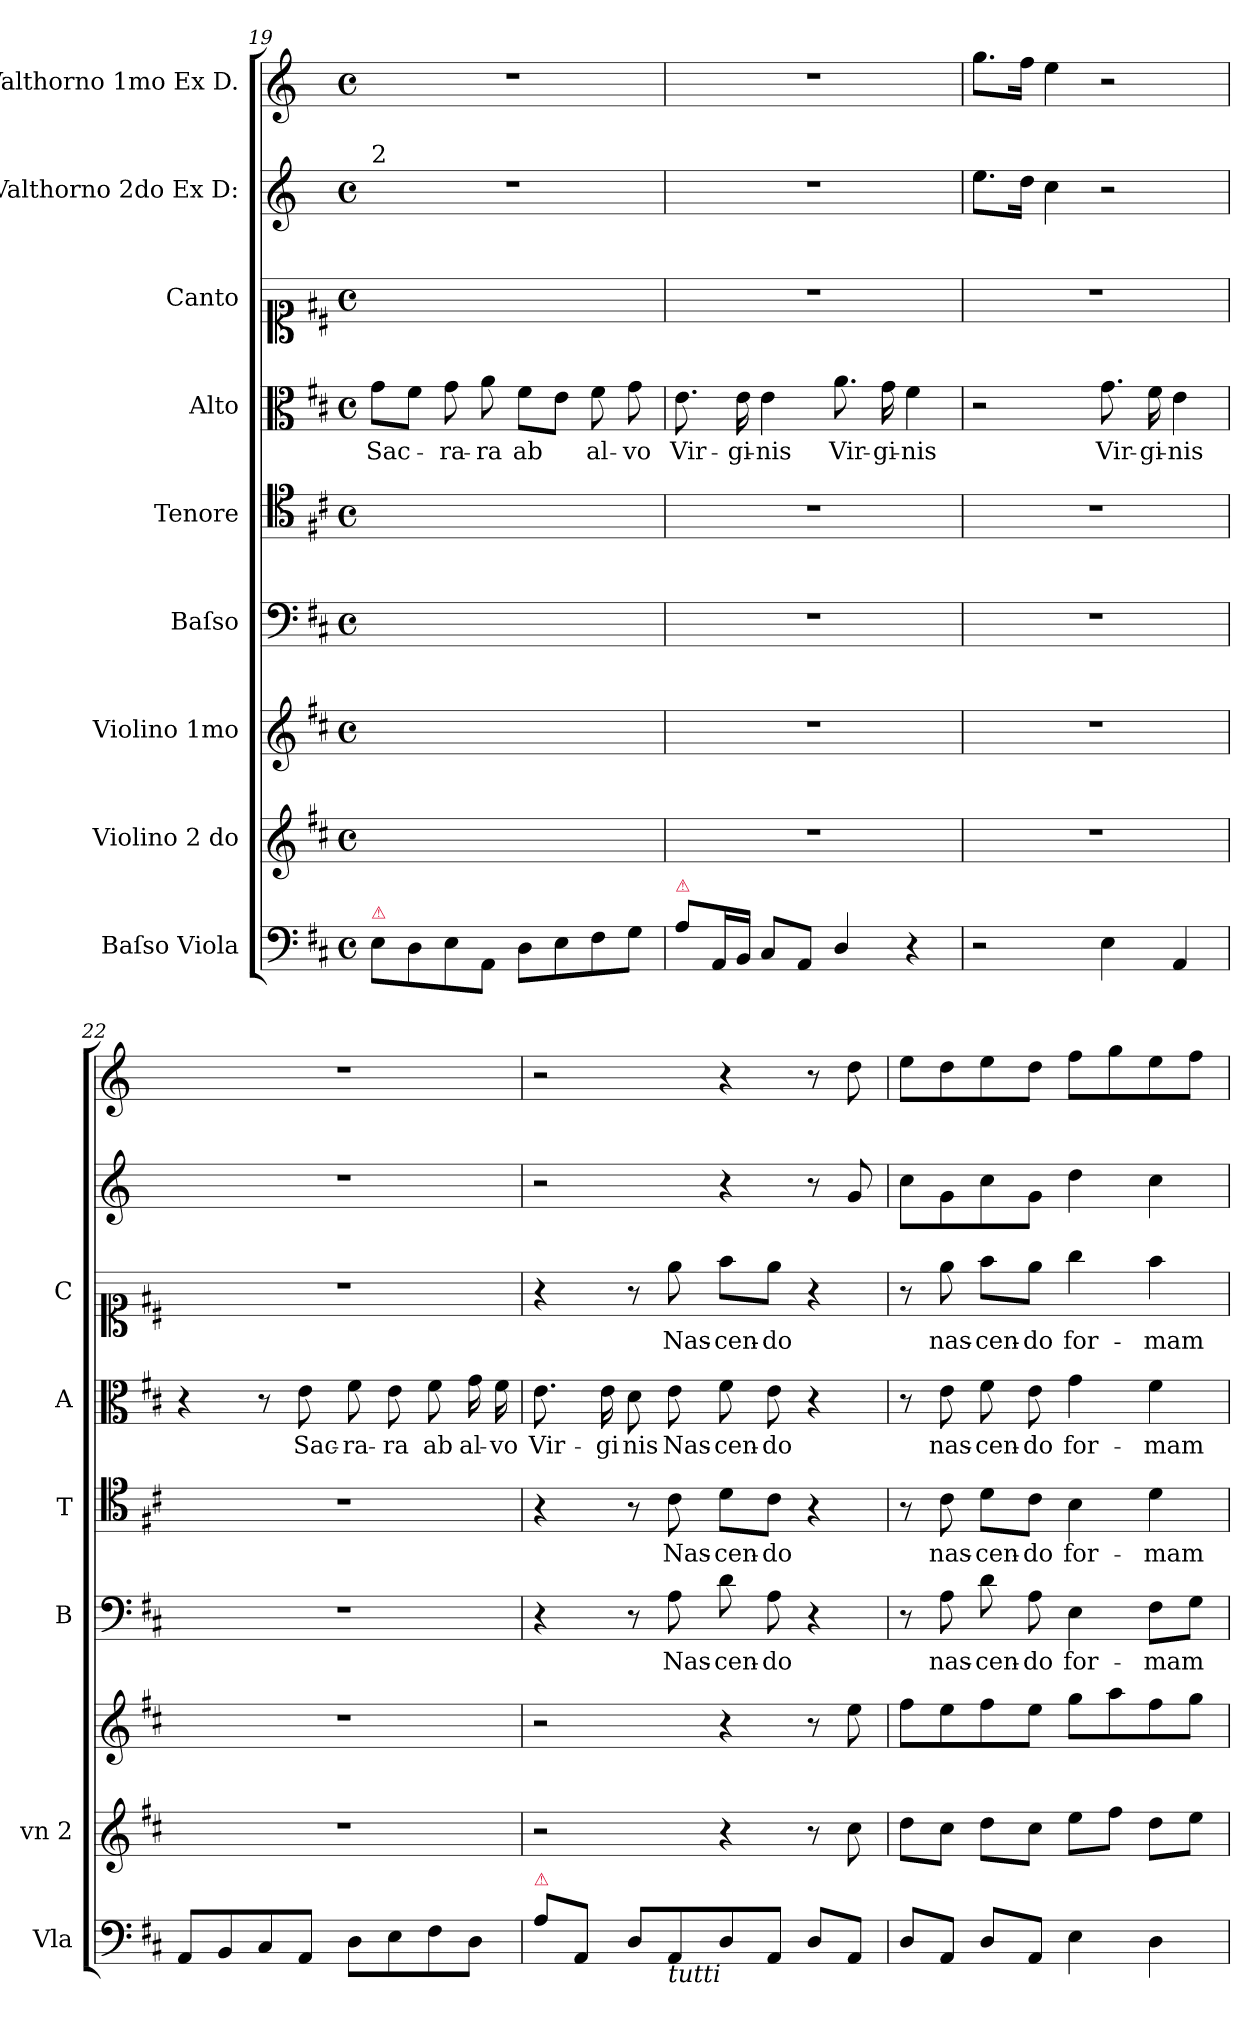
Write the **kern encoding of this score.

**kern	**kern	**kern	**kern	**text	**kern	**text	**kern	**text	**kern	**text	**kern	**kern
*part9	*part8	*part7	*part6	*part6	*part5	*part5	*part4	*part4	*part3	*part3	*part2	*part1
*staff9	*staff8	*staff7	*staff6	*staff6	*staff5	*staff5	*staff4	*staff4	*staff3	*staff3	*staff2	*staff1
*I"Baſso Viola	*I"Violino 2 do	*I"Violino 1mo	*I"Baſso	*	*I"Tenore	*	*I"Alto	*	*I"Canto	*	*I"Valthorno 2do Ex D:	*I"Valthorno 1mo Ex D.
*I'Vla	*I'vn 2	*	*I'B	*	*I'T	*	*I'A	*	*I'C	*	*	*
*clefF4	*clefG2	*clefG2	*clefF4	*	*clefC4	*	*clefC3	*	*clefC1	*	*clefG2	*clefG2
*	*	*	*	*	*	*	*	*	*	*	*ITrd6c10	*ITrd6c10
*k[f#c#]	*k[f#c#]	*k[f#c#]	*k[f#c#]	*	*k[f#c#]	*	*k[f#c#]	*	*k[f#c#]	*	*k[f#c#]	*k[f#c#]
*M4/4	*M4/4	*M4/4	*M4/4	*	*M4/4	*	*M4/4	*	*M4/4	*	*M4/4	*M4/4
*met(c)	*met(c)	*met(c)	*met(c)	*	*met(c)	*	*met(c)	*	*met(c)	*	*met(c)	*met(c)
=19	=19	=19	=19	=19	=19	=19	=19	=19	=19	=19	=19	=19
!	!	!	!	!	!	!	!	!	!	!	!LO:TX:a:t=2	!
!LO:TX:a:color=crimson:t=⚠	!	!	!	!	!	!	!	!	!	!	!	!
8E\L	1ryy	1ryy	1ryy	.	1ryy	.	8g\L	Sac-	1ryy	.	1r	1r
8D\	.	.	.	.	.	.	8f#\J	.	.	.	.	.
8E\	.	.	.	.	.	.	8g\	-ra-	.	.	.	.
8AA/J	.	.	.	.	.	.	8a\	-ra	.	.	.	.
8D\L	.	.	.	.	.	.	8f#\L	ab	.	.	.	.
8E\	.	.	.	.	.	.	8e\J	.	.	.	.	.
8F#\	.	.	.	.	.	.	8f#\	al-	.	.	.	.
8G\J	.	.	.	.	.	.	8g\	-vo	.	.	.	.
=20	=20	=20	=20	=20	=20	=20	=20	=20	=20	=20	=20	=20
!LO:TX:a:color=crimson:t=⚠	!	!	!	!	!	!	!	!	!	!	!	!
8A\L	1r	1r	1r	.	1r	.	8.e\	Vir-	1r	.	1r	1r
16AA/L	.	.	.	.	.	.	.	.	.	.	.	.
16BB/JJ	.	.	.	.	.	.	16e\	-gi-	.	.	.	.
8C#/L	.	.	.	.	.	.	4e\	-nis	.	.	.	.
8AA/J	.	.	.	.	.	.	.	.	.	.	.	.
4D/	.	.	.	.	.	.	8.a\	Vir-	.	.	.	.
.	.	.	.	.	.	.	16g\	-gi-	.	.	.	.
4r	.	.	.	.	.	.	4f#\	-nis	.	.	.	.
=21	=21	=21	=21	=21	=21	=21	=21	=21	=21	=21	=21	=21
2r	1r	1r	1r	.	1r	.	2r	.	1r	.	8.f#\L	8.a\L
.	.	.	.	.	.	.	.	.	.	.	16e\Jk	16g\Jk
.	.	.	.	.	.	.	.	.	.	.	4d\	4f#\
4E\	.	.	.	.	.	.	8.g\	Vir-	.	.	2r	2r
.	.	.	.	.	.	.	16f#\	-gi-	.	.	.	.
4AA/	.	.	.	.	.	.	4e\	-nis	.	.	.	.
=22	=22	=22	=22	=22	=22	=22	=22	=22	=22	=22	=22	=22
8AA/L	1r	1r	1r	.	1r	.	4r	.	1r	.	1r	1r
8BB/	.	.	.	.	.	.	.	.	.	.	.	.
8C#/	.	.	.	.	.	.	8r	.	.	.	.	.
8AA/J	.	.	.	.	.	.	8e\	Sac-	.	.	.	.
8D\L	.	.	.	.	.	.	8f#\	-ra-	.	.	.	.
8E\	.	.	.	.	.	.	8e\	-ra	.	.	.	.
8F#\	.	.	.	.	.	.	8f#\	ab	.	.	.	.
8D\J	.	.	.	.	.	.	16g\	al-	.	.	.	.
.	.	.	.	.	.	.	16f#\	-vo	.	.	.	.
=23	=23	=23	=23	=23	=23	=23	=23	=23	=23	=23	=23	=23
!LO:TX:a:color=crimson:t=⚠	!	!	!	!	!	!	!	!	!	!	!	!
8A\L	2r	2r	4r	.	4r	.	8.e\	Vir-	4r	.	2r	2r
8AA/J	.	.	.	.	.	.	.	.	.	.	.	.
.	.	.	.	.	.	.	16e\	-gi	.	.	.	.
8D/L	.	.	8r	.	8r	.	8d\	nis	8r	.	.	.
!LO:TX:b:i:t=tutti	!	!	!	!	!	!	!	!	!	!	!	!
8AA/	.	.	8A\	Nas-	8c#\	Nas-	8e\	Nas-	8ee\	Nas-	.	.
8D/	4r	4r	8d\	-cen-	8d\L	-cen-	8f#\	-cen-	8ff#\L	-cen-	4r	4r
8AA/J	.	.	8A\	-do	8c#\J	-do	8e\	-do	8ee\J	-do	.	.
8D/L	8r	8r	4r	.	4r	.	4r	.	4r	.	8r	8r
8AA/J	8cc#\	8ee\	.	.	.	.	.	.	.	.	8A/	8e\
=24	=24	=24	=24	=24	=24	=24	=24	=24	=24	=24	=24	=24
8D/L	8dd\L	8ff#\L	8r	.	8r	.	8r	.	8r	.	8d\L	8f#\L
8AA/J	8cc#\J	8ee\	8A\	nas-	8c#\	nas-	8e\	nas-	8ee\	nas-	8A\	8e\
8D/L	8dd\L	8ff#\	8d\	-cen-	8d\L	-cen-	8f#\	-cen-	8ff#\L	-cen-	8d\	8f#\
8AA/J	8cc#\J	8ee\J	8A\	-do	8c#\J	-do	8e\	-do	8ee\J	-do	8A\J	8e\J
4E\	8ee\L	8gg\L	4E\	for-	4B\	for-	4g\	for-	4gg\	for-	4e\	8g\L
.	8ff#\J	8aa\	.	.	.	.	.	.	.	.	.	8a\
4D\	8dd\L	8ff#\	8F#\L	-mam	4d\	-mam	4f#\	-mam	4ff#\	-mam	4d\	8f#\
.	8ee\J	8gg\J	8G\J	.	.	.	.	.	.	.	.	8g\J
=	=	=	=	=	=	=	=	=	=	=	=	=
*-	*-	*-	*-	*-	*-	*-	*-	*-	*-	*-	*-	*-
